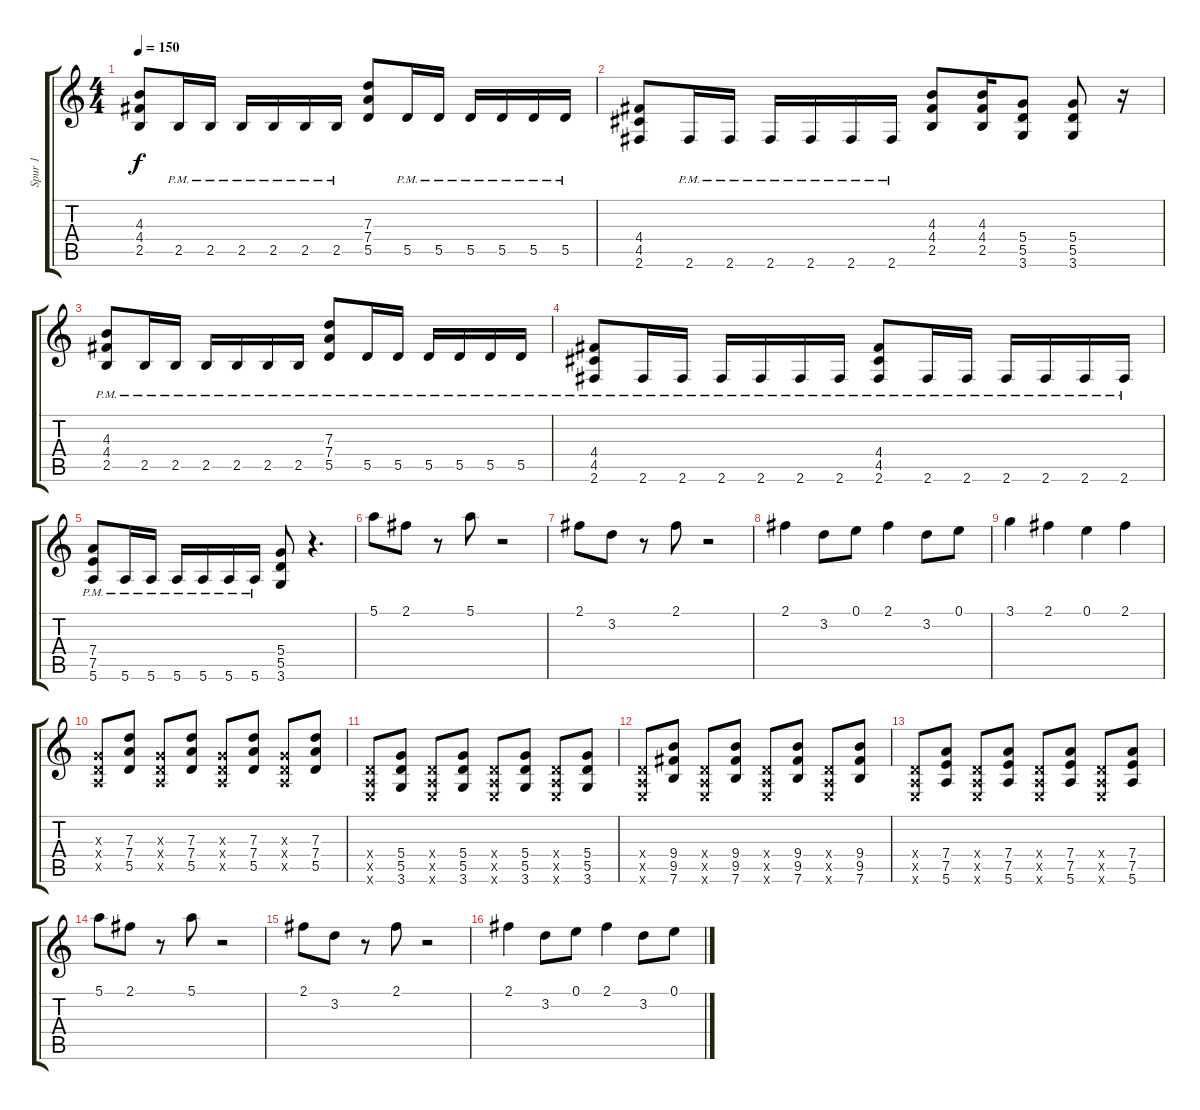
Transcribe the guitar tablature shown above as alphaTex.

\track ("Spur 1" "Spur 1") {instrument acousticguitarsteel}
\staff {score tabs}
\tuning (E4 B3 G3 D3 A2 E2) {hide}
\ts (4 4)
\tempo 150
\clef g2
\ks c
(4.3 4.4 2.5).8{dy f} 2.5{pm}.16 2.5{pm}.16 2.5{pm}.16 2.5{pm}.16 2.5{pm}.16 2.5{pm}.16 (7.3 7.4 5.5).8 5.5{pm}.16 5.5{pm}.16 5.5{pm}.16 5.5{pm}.16 5.5{pm}.16 5.5{pm}.16 |
(4.4 4.5 2.6).8 2.6{pm}.16 2.6{pm}.16 2.6{pm}.16 2.6{pm}.16 2.6{pm}.16 2.6{pm}.16 (4.3 4.4 2.5).8 (4.3 4.4 2.5).16 (5.4 5.5 3.6).8 (5.4 5.5 3.6).8 r.16 |
(4.3{pm} 4.4{pm} 2.5{pm}).8 2.5{pm}.16 2.5{pm}.16 2.5{pm}.16 2.5{pm}.16 2.5{pm}.16 2.5{pm}.16 (7.3{pm} 7.4{pm} 5.5{pm}).8 5.5{pm}.16 5.5{pm}.16 5.5{pm}.16 5.5{pm}.16 5.5{pm}.16 5.5{pm}.16 |
(4.4{pm} 4.5{pm} 2.6{pm}).8 2.6{pm}.16 2.6{pm}.16 2.6{pm}.16 2.6{pm}.16 2.6{pm}.16 2.6{pm}.16 (4.4{pm} 4.5{pm} 2.6{pm}).8 2.6{pm}.16 2.6{pm}.16 2.6{pm}.16 2.6{pm}.16 2.6{pm}.16 2.6{pm}.16 |
(7.4{pm} 7.5{pm} 5.6{pm}).8 5.6{pm}.16 5.6{pm}.16 5.6{pm}.16 5.6{pm}.16 5.6{pm}.16 5.6{pm}.16 (5.4 5.5 3.6).8 r.4{d} |
5.1.8 2.1.8 r.8 5.1.8 r.2 |
2.1.8 3.2.8 r.8 2.1.8 r.2 |
2.1.4 3.2.8 0.1.8 2.1.4 3.2.8 0.1.8 |
3.1.4 2.1.4 0.1.4 2.1.4 |
(0.3{x} 0.4{x} 0.5{x}).8 (7.3 7.4 5.5).8 (0.3{x} 0.4{x} 0.5{x}).8 (7.3 7.4 5.5).8 (0.3{x} 0.4{x} 0.5{x}).8 (7.3 7.4 5.5).8 (0.3{x} 0.4{x} 0.5{x}).8 (7.3 7.4 5.5).8 |
(0.4{x} 0.5{x} 0.6{x}).8 (5.4 5.5 3.6).8 (0.4{x} 0.5{x} 0.6{x}).8 (5.4 5.5 3.6).8 (0.4{x} 0.5{x} 0.6{x}).8 (5.4 5.5 3.6).8 (0.4{x} 0.5{x} 0.6{x}).8 (5.4 5.5 3.6).8 |
(0.4{x} 0.5{x} 0.6{x}).8 (9.4 9.5 7.6).8 (0.4{x} 0.5{x} 0.6{x}).8 (9.4 9.5 7.6).8 (0.4{x} 0.5{x} 0.6{x}).8 (9.4 9.5 7.6).8 (0.4{x} 0.5{x} 0.6{x}).8 (9.4 9.5 7.6).8 |
(0.4{x} 0.5{x} 0.6{x}).8 (7.4 7.5 5.6).8 (0.4{x} 0.5{x} 0.6{x}).8 (7.4 7.5 5.6).8 (0.4{x} 0.5{x} 0.6{x}).8 (7.4 7.5 5.6).8 (0.4{x} 0.5{x} 0.6{x}).8 (7.4 7.5 5.6).8 |
5.1.8 2.1.8 r.8 5.1.8 r.2 |
2.1.8 3.2.8 r.8 2.1.8 r.2 |
2.1.4 3.2.8 0.1.8 2.1.4 3.2.8 0.1.8
